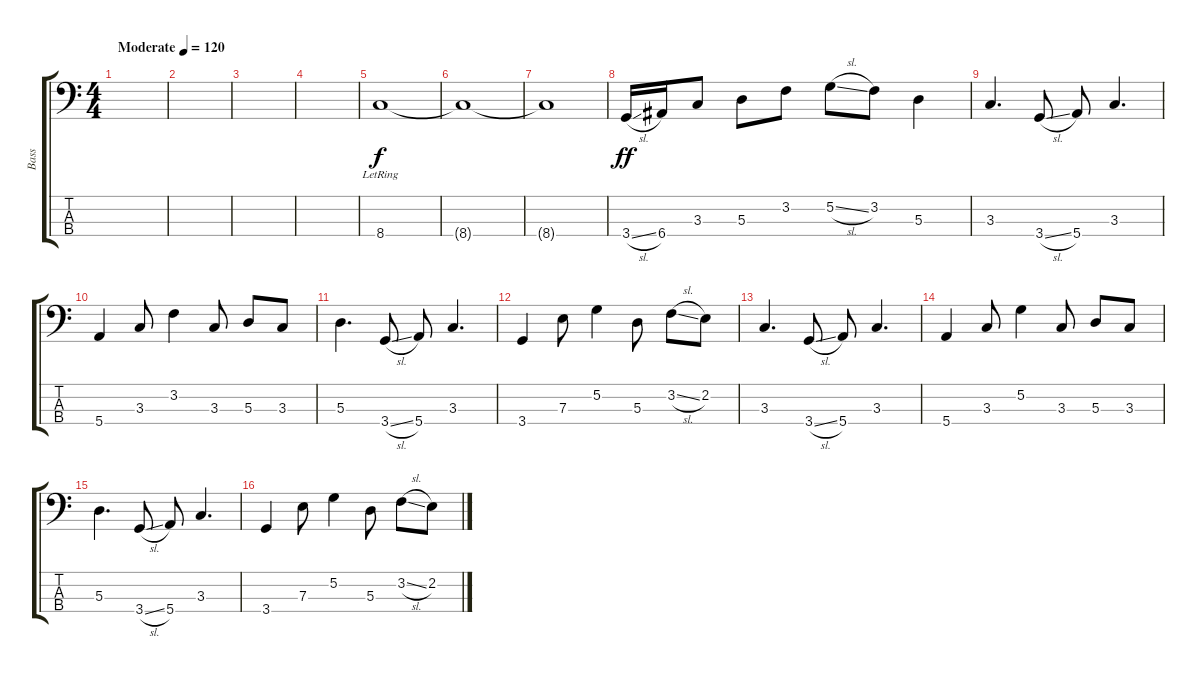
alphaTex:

\track ("Bass" "Bass") {instrument electricbassfinger}
\staff {score tabs}
\tuning (G2 D2 A1 E1) {hide}
\ts (4 4)
\tempo (120 "Moderate")
\clef f4
\ks c
|
|
|
|
8.4{lr}.1 |
8.4{t}.1{dy f} |
8.4{t}.1 |
3.4{sl}.16{dy ff} 6.4.16 3.3.8 5.3.8 3.2.8 5.2{sl}.8 3.2.8 5.3.4 |
3.3.4{d} 3.4{sl}.8 5.4.8 3.3.4{d} |
5.4.4 3.3.8 3.2.4 3.3.8 5.3.8 3.3.8 |
5.3.4{d} 3.4{sl}.8 5.4.8 3.3.4{d} |
3.4.4 7.3.8 5.2.4 5.3.8 3.2{sl}.8 2.2.8 |
3.3.4{d} 3.4{sl}.8 5.4.8 3.3.4{d} |
5.4.4 3.3.8 5.2.4 3.3.8 5.3.8 3.3.8 |
5.3.4{d} 3.4{sl}.8 5.4.8 3.3.4{d} |
3.4.4 7.3.8 5.2.4 5.3.8 3.2{sl}.8 2.2.8
